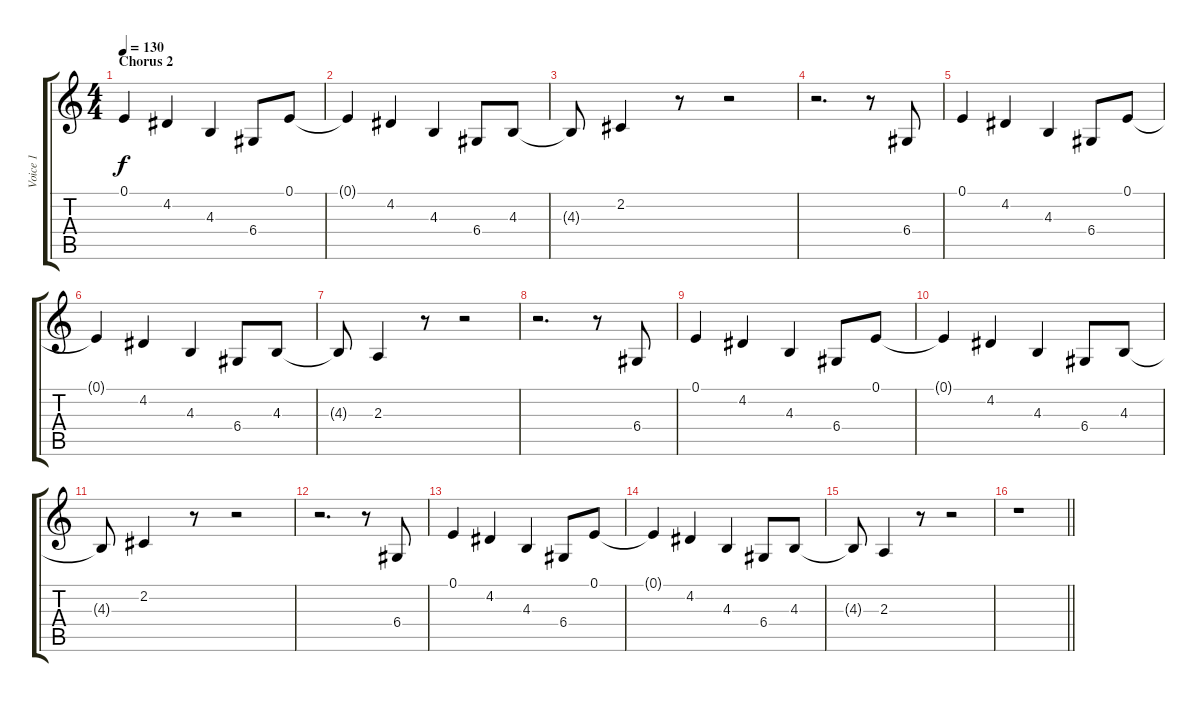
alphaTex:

\track ("Voice 1" "Voice 1") {instrument oboe}
\staff {score tabs}
\tuning (E4 B3 G3 D3 A2 E2) {hide}
\ts (4 4)
\section ("" "Chorus 2")
\tempo 130
\clef g2
\ks c
0.1.4{dy f} 4.2.4 4.3.4 6.4.8 0.1.8 |
0.1{t}.4 4.2.4 4.3.4 6.4.8 4.3.8 |
4.3{t}.8 2.2.4 r.8 r.2 |
r.2{d} r.8 6.4.8 |
0.1.4 4.2.4 4.3.4 6.4.8 0.1.8 |
0.1{t}.4 4.2.4 4.3.4 6.4.8 4.3.8 |
4.3{t}.8 2.3.4 r.8 r.2 |
r.2{d} r.8 6.4.8 |
0.1.4 4.2.4 4.3.4 6.4.8 0.1.8 |
0.1{t}.4 4.2.4 4.3.4 6.4.8 4.3.8 |
4.3{t}.8 2.2.4 r.8 r.2 |
r.2{d} r.8 6.4.8 |
0.1.4 4.2.4 4.3.4 6.4.8 0.1.8 |
0.1{t}.4 4.2.4 4.3.4 6.4.8 4.3.8 |
4.3{t}.8 2.3.4 r.8 r.2 |
\barLineRight lightlight
r.1
